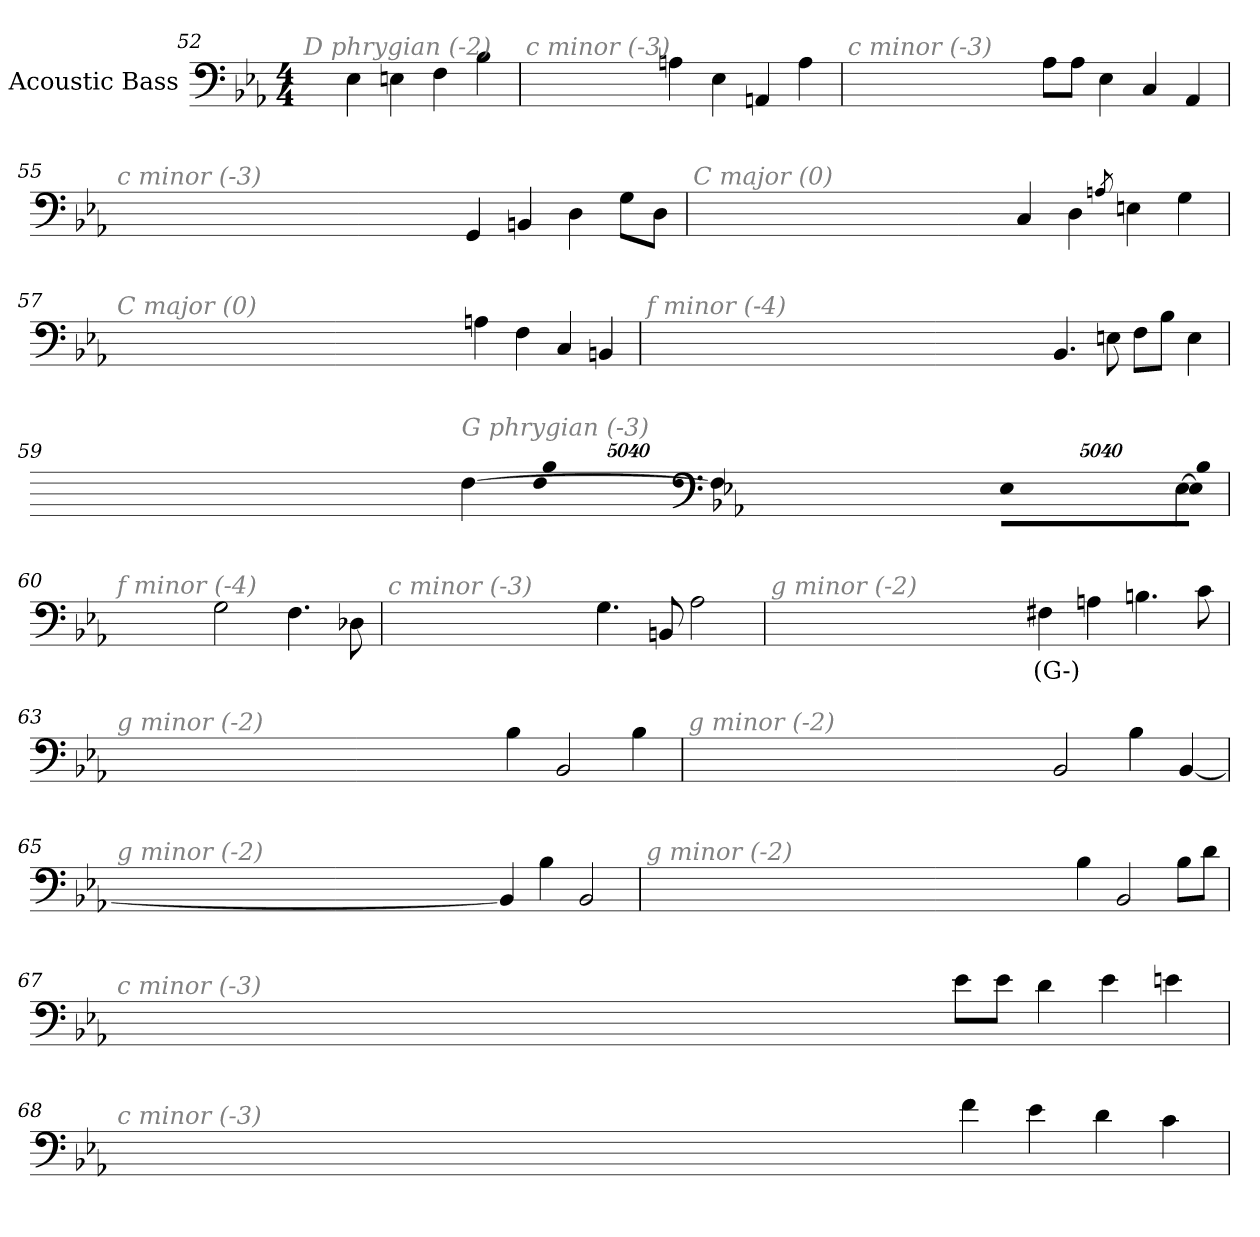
**kern	**text
*part1	*part1
*staff1	*staff1
*I"Acoustic Bass	*
*clefF4	*
*ITrd7c12	*
*k[b-e-a-]	*
*E-:	*
*M4/4	*
=52	=52
!LO:TX:i:color=#808080:t=D phrygian (-2)	!
4EE-	.
4EEn	.
4FF	.
4BB-	.
=53	=53
!LO:TX:i:color=#808080:t=c minor (-3)	!
4AAn	.
4EE-	.
4AAAn	.
4AA	.
=54	=54
!LO:TX:i:color=#808080:t=c minor (-3)	!
8AA-L	.
8AA-J	.
4EE-	.
4CC	.
4AAA-	.
=55	=55
!LO:TX:i:color=#808080:t=c minor (-3)	!
4GGG	.
4BBBn	.
4DD	.
8GGL	.
8DDJ	.
=56	=56
!LO:TX:i:color=#808080:t=C major (0)	!
4CC	.
4DD	.
8qAAn	.
4EEn	.
4GG	.
=57	=57
!LO:TX:i:color=#808080:t=C major (0)	!
4AAn	.
4FF	.
4CC	.
4BBBn	.
=58	=58
!LO:TX:i:color=#808080:t=f minor (-4)	!
4.BBB-	.
8EEn	.
8FFL	.
8BB-J	.
4EE	.
=59	=59
!LO:TX:i:color=#808080:t=G phrygian (-3)	!
[4EE-	.
!LO:N:vis=8	!
40320%3347EE-L]	.
!LO:N:vis=8	!
40320%3347BB-	.
!LO:N:vis=8	!
40320%3347EE-J	.
[4FF	.
!LO:N:vis=8	!
40320%3347FFL]	.
!LO:N:vis=8	!
40320%3347BB-	.
!LO:N:vis=8	!
40320%3347FFJ	.
=60	=60
!LO:TX:i:color=#808080:t=f minor (-4)	!
2GG	.
4.FF	.
8DD-X	.
=61	=61
!LO:TX:i:color=#808080:t=c minor (-3)	!
4.GG	.
8BBBn	.
2AA-	.
=62	=62
!LO:TX:i:color=#808080:t=g minor (-2)	!
4FF#Xi	(G-)
4AAn	.
4.BBn	.
8C	.
=63	=63
!LO:TX:i:color=#808080:t=g minor (-2)	!
4BB-	.
2BBB-	.
4BB-	.
=64	=64
!LO:TX:i:color=#808080:t=g minor (-2)	!
2BBB-	.
4BB-	.
[4BBB-	.
=65	=65
!LO:TX:i:color=#808080:t=g minor (-2)	!
4BBB-]	.
4BB-	.
2BBB-	.
=66	=66
!LO:TX:i:color=#808080:t=g minor (-2)	!
4BB-	.
2BBB-	.
8BB-L	.
8DJ	.
=67	=67
!LO:TX:i:color=#808080:t=c minor (-3)	!
8E-L	.
8E-J	.
4D	.
4E-	.
4En	.
=68	=68
!LO:TX:i:color=#808080:t=c minor (-3)	!
4F	.
4E-	.
4D	.
4C	.
=	=
*-	*-
